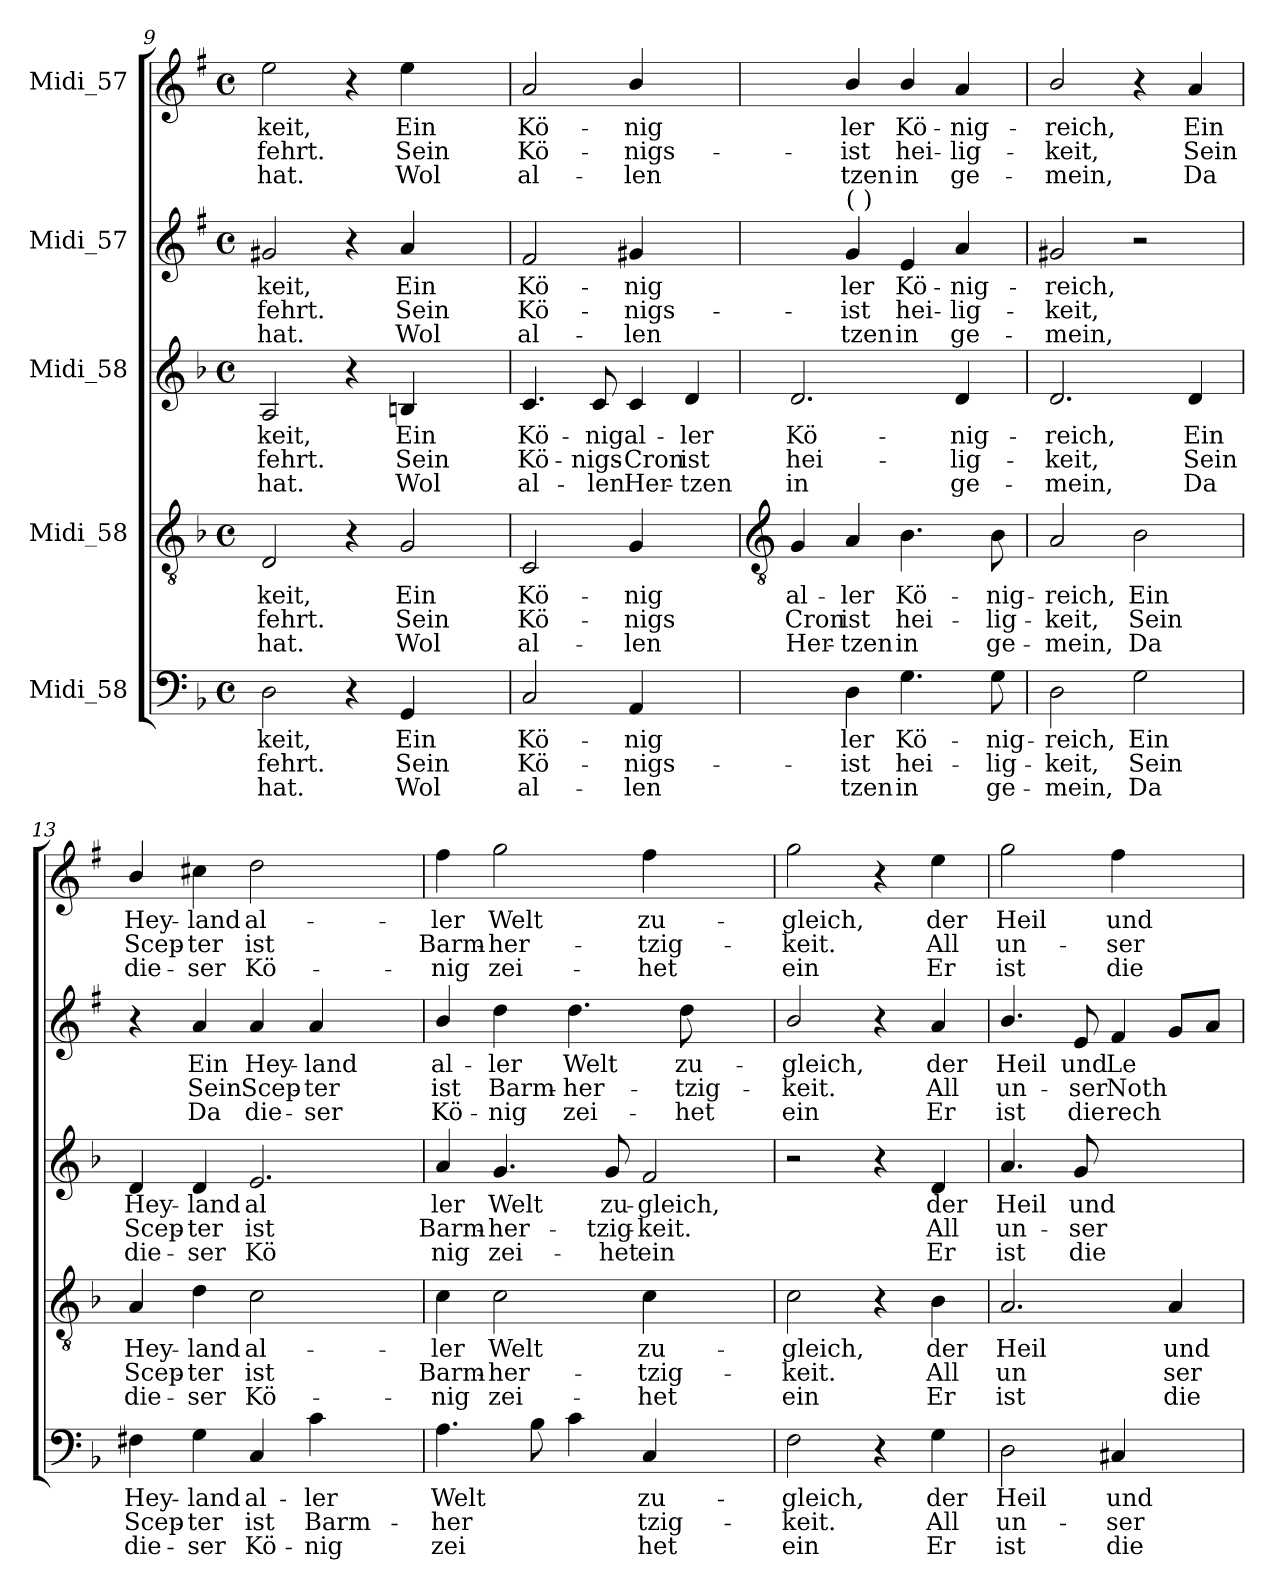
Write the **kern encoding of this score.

**kern	**text	**text	**text	**kern	**text	**text	**text	**kern	**text	**text	**text	**kern	**text	**text	**text	**kern	**text	**text	**text
*part5	*part5	*part5	*part5	*part4	*part4	*part4	*part4	*part3	*part3	*part3	*part3	*part2	*part2	*part2	*part2	*part1	*part1	*part1	*part1
*staff5	*staff5	*staff5	*staff5	*staff4	*staff4	*staff4	*staff4	*staff3	*staff3	*staff3	*staff3	*staff2	*staff2	*staff2	*staff2	*staff1	*staff1	*staff1	*staff1
*I"Midi_58	*	*	*	*I"Midi_58	*	*	*	*I"Midi_58	*	*	*	*I"Midi_57	*	*	*	*I"Midi_57	*	*	*
*clefF4	*	*	*	*clefGv2	*	*	*	*clefG2	*	*	*	*clefG2	*	*	*	*clefG2	*	*	*
*	*	*	*	*	*	*	*	*	*	*	*	*ITrd1c2	*	*	*	*ITrd1c2	*	*	*
*k[b-]	*	*	*	*k[b-]	*	*	*	*k[b-]	*	*	*	*k[b-]	*	*	*	*k[b-]	*	*	*
*F:	*	*	*	*F:	*	*	*	*F:	*	*	*	*F:	*	*	*	*F:	*	*	*
*M4/4	*	*	*	*M4/4	*	*	*	*M4/4	*	*	*	*M4/4	*	*	*	*M4/4	*	*	*
*met(c)	*	*	*	*met(c)	*	*	*	*met(c)	*	*	*	*met(c)	*	*	*	*met(c)	*	*	*
=9	=9	=9	=9	=9	=9	=9	=9	=9	=9	=9	=9	=9	=9	=9	=9	=9	=9	=9	=9
!	!LO:LY:b	!LO:LY:b	!LO:LY:b	!	!LO:LY:b	!LO:LY:b	!LO:LY:b	!	!LO:LY:b	!LO:LY:b	!LO:LY:b	!	!LO:LY:b	!LO:LY:b	!LO:LY:b	!	!LO:LY:b	!LO:LY:b	!LO:LY:b
*	*	*	*	*^	*	*	*	*	*	*	*	*	*	*	*	*	*	*	*
2D\	keit,	fehrt.	hat.	2D/	2D/yy	keit,	fehrt.	hat.	2A/	keit,	fehrt.	hat.	2f#X/	keit,	fehrt.	hat.	2dd\	keit,	fehrt.	hat.
4r	.	.	.	4r	4ryy	.	.	.	4r	.	.	.	4r	.	.	.	4r	.	.	.
!	!LO:LY:b	!LO:LY:b	!LO:LY:b	!	!	!LO:LY:b	!LO:LY:b	!LO:LY:b	!	!LO:LY:b	!LO:LY:b	!LO:LY:b	!	!LO:LY:b	!LO:LY:b	!LO:LY:b	!	!LO:LY:b	!LO:LY:b	!LO:LY:b
4GG/	Ein	Sein	Wol	2G/	2G/yy	Ein	Sein	Wol	4Bn/	Ein	Sein	Wol	4g/	Ein	Sein	Wol	4dd\	Ein	Sein	Wol
4ryy	.	.	.	.	.	.	.	.	4ryy	.	.	.	4ryy	.	.	.	4ryy	.	.	.
=10	=10	=10	=10	=10	=10	=10	=10	=10	=10	=10	=10	=10	=10	=10	=10	=10	=10	=10	=10	=10
!	!LO:LY:b	!LO:LY:b	!LO:LY:b	!	!	!LO:LY:b	!LO:LY:b	!LO:LY:b	!	!LO:LY:b	!LO:LY:b	!LO:LY:b	!	!LO:LY:b	!LO:LY:b	!LO:LY:b	!	!LO:LY:b	!LO:LY:b	!LO:LY:b
2C/	Kö-	-Kö-	-al-	2C/	2C/yy	Kö-	-Kö-	-al-	4.c/	Kö-	-Kö-	-al-	2e/	Kö-	-Kö-	-al-	2g/	Kö-	-Kö-	-al-
!	!	!	!	!	!	!	!	!	!	!LO:LY:b	!LO:LY:b	!LO:LY:b	!	!	!	!	!	!	!	!
.	.	.	.	.	.	.	.	.	8c/	-nig	nigs-	-len	.	.	.	.	.	.	.	.
!	!LO:LY:b	!LO:LY:b	!LO:LY:b	!	!	!LO:LY:b	!LO:LY:b	!LO:LY:b	!	!LO:LY:b	!LO:LY:b	!LO:LY:b	!	!LO:LY:b	!LO:LY:b	!LO:LY:b	!	!LO:LY:b	!LO:LY:b	!LO:LY:b
4AA/	-nig	nigs-	-len	4G/	4G/yy	-nig	nigs	len	4c/	al-	-Cron	Her-	4f#X/	-nig	nigs-	-len	4a/	-nig	nigs-	-len
!	!LO:LY:b	!LO:LY:b	!LO:LY:b	!	!	!	!	!	!	!LO:LY:b	!LO:LY:b	!LO:LY:b	!	!LO:LY:b	!LO:LY:b	!LO:LY:b	!	!LO:LY:b	!LO:LY:b	!LO:LY:b
[4GG/yy	al	Cron	Her	4ryy	4ryy	.	.	.	4d/	-ler	ist	tzen	[4g/yy	al	Cron	Her	[4b-\yy	al	Cron	Her
*	*	*	*	*v	*v	*	*	*	*	*	*	*	*	*	*	*	*	*	*	*
!!LO:LB:g=z
=11	=11	=11	=11	=11	=11	=11	=11	=11	=11	=11	=11	=11	=11	=11	=11	=11	=11	=11	=11
*	*	*	*	*clefGv2	*	*	*	*	*	*	*	*	*	*	*	*	*	*	*
*	*	*	*	*^	*	*	*	*	*	*	*	*	*	*	*	*	*	*	*
!	!	!	!	!	!	!LO:LY:b	!LO:LY:b	!LO:LY:b	!	!LO:LY:b	!LO:LY:b	!LO:LY:b	!	!	!	!	!	!	!	!
*	*	*	*	*v	*v	*	*	*	*	*	*	*	*	*	*	*	*	*	*	*
4GGyy]	.	.	.	4G/	al-	-Cron	Her-	2.d/	Kö-	-hei-	-in	4gyy]	.	.	.	4b-yy]	.	.	.
!	!	!	!	!	!	!	!	!	!	!	!	!LO:TX:a:t=(  )	!	!	!	!	!	!	!
!	!LO:LY:b	!LO:LY:b	!LO:LY:b	!	!LO:LY:b	!LO:LY:b	!LO:LY:b	!	!	!	!	!	!LO:LY:b	!LO:LY:b	!LO:LY:b	!	!LO:LY:b	!LO:LY:b	!LO:LY:b
4D\	ler	ist	tzen	4A/	-ler	ist	tzen	.	.	.	.	4f/	ler	ist	tzen	4a/	ler	ist	tzen
!	!LO:LY:b	!LO:LY:b	!LO:LY:b	!	!LO:LY:b	!LO:LY:b	!LO:LY:b	!	!	!	!	!	!LO:LY:b	!LO:LY:b	!LO:LY:b	!	!LO:LY:b	!LO:LY:b	!LO:LY:b
4.G\	Kö-	-hei-	-in	4.B-\	Kö-	-hei-	-in	.	.	.	.	4d/	Kö-	-hei-	-in	4a/	Kö-	-hei-	-in
!	!	!	!	!	!	!	!	!	!LO:LY:b	!LO:LY:b	!LO:LY:b	!	!LO:LY:b	!LO:LY:b	!LO:LY:b	!	!LO:LY:b	!LO:LY:b	!LO:LY:b
.	.	.	.	.	.	.	.	4d/	nig-	-lig-	-ge-	4g/	nig-	-lig-	-ge-	4g/	nig-	-lig-	-ge-
!	!LO:LY:b	!LO:LY:b	!LO:LY:b	!	!LO:LY:b	!LO:LY:b	!LO:LY:b	!	!	!	!	!	!	!	!	!	!	!	!
8G\	nig-	-lig-	-ge-	8B-\	nig-	-lig-	-ge-	.	.	.	.	.	.	.	.	.	.	.	.
=12	=12	=12	=12	=12	=12	=12	=12	=12	=12	=12	=12	=12	=12	=12	=12	=12	=12	=12	=12
!	!LO:LY:b	!LO:LY:b	!LO:LY:b	!	!LO:LY:b	!LO:LY:b	!LO:LY:b	!	!LO:LY:b	!LO:LY:b	!LO:LY:b	!	!LO:LY:b	!LO:LY:b	!LO:LY:b	!	!LO:LY:b	!LO:LY:b	!LO:LY:b
2D\	-reich,	keit,	mein,	2A/	-reich,	keit,	mein,	2.d/	-reich,	keit,	mein,	2f#X/	-reich,	keit,	mein,	2a/	-reich,	keit,	mein,
!	!LO:LY:b	!LO:LY:b	!LO:LY:b	!	!LO:LY:b	!LO:LY:b	!LO:LY:b	!	!	!	!	!	!	!	!	!	!	!	!
2G\	Ein	Sein	Da	2B-\	Ein	Sein	Da	.	.	.	.	2r	.	.	.	4r	.	.	.
!	!	!	!	!	!	!	!	!	!LO:LY:b	!LO:LY:b	!LO:LY:b	!	!	!	!	!	!LO:LY:b	!LO:LY:b	!LO:LY:b
.	.	.	.	.	.	.	.	4d/	Ein	Sein	Da	.	.	.	.	4g/	Ein	Sein	Da
=13	=13	=13	=13	=13	=13	=13	=13	=13	=13	=13	=13	=13	=13	=13	=13	=13	=13	=13	=13
!	!LO:LY:b	!LO:LY:b	!LO:LY:b	!	!LO:LY:b	!LO:LY:b	!LO:LY:b	!	!LO:LY:b	!LO:LY:b	!LO:LY:b	!	!	!	!	!	!LO:LY:b	!LO:LY:b	!LO:LY:b
4F#X\	Hey-	-Scep-	-die-	4A/	Hey-	-Scep-	-die-	4d/	Hey-	-Scep-	-die-	4r	.	.	.	4a/	Hey-	-Scep-	-die-
!	!LO:LY:b	!LO:LY:b	!LO:LY:b	!	!LO:LY:b	!LO:LY:b	!LO:LY:b	!	!LO:LY:b	!LO:LY:b	!LO:LY:b	!	!LO:LY:b	!LO:LY:b	!LO:LY:b	!	!LO:LY:b	!LO:LY:b	!LO:LY:b
4G\	-land	ter	ser	4d\	-land	ter	ser	4d/	-land	ter	ser	4g/	Ein	Sein	Da	4bn\	-land	ter	ser
!	!LO:LY:b	!LO:LY:b	!LO:LY:b	!	!LO:LY:b	!LO:LY:b	!LO:LY:b	!	!LO:LY:b	!LO:LY:b	!LO:LY:b	!	!LO:LY:b	!LO:LY:b	!LO:LY:b	!	!LO:LY:b	!LO:LY:b	!LO:LY:b
4C/	al-	-ist	Kö-	2c\	al-	-ist	Kö-	2.e/	al	ist	Kö	4g/	Hey-	-Scep-	-die-	2cc\	al-	-ist	Kö-
!	!LO:LY:b	!LO:LY:b	!LO:LY:b	!	!	!	!	!	!	!	!	!	!LO:LY:b	!LO:LY:b	!LO:LY:b	!	!	!	!
4c\	-ler	Barm-	-nig	.	.	.	.	.	.	.	.	4g/	-land	ter	ser	.	.	.	.
4ryy	.	.	.	4ryy	.	.	.	.	.	.	.	4ryy	.	.	.	4ryy	.	.	.
=14	=14	=14	=14	=14	=14	=14	=14	=14	=14	=14	=14	=14	=14	=14	=14	=14	=14	=14	=14
!	!LO:LY:b	!LO:LY:b	!LO:LY:b	!	!LO:LY:b	!LO:LY:b	!LO:LY:b	!	!LO:LY:b	!LO:LY:b	!LO:LY:b	!	!LO:LY:b	!LO:LY:b	!LO:LY:b	!	!LO:LY:b	!LO:LY:b	!LO:LY:b
4.A\	Welt	her	zei	4c\	-ler	Barm-	-nig	4a/	ler	Barm-	-nig	4a/	al-	-ist	Kö-	4ee\	-ler	Barm-	-nig
!	!	!	!	!	!LO:LY:b	!LO:LY:b	!LO:LY:b	!	!LO:LY:b	!LO:LY:b	!LO:LY:b	!	!LO:LY:b	!LO:LY:b	!LO:LY:b	!	!LO:LY:b	!LO:LY:b	!LO:LY:b
.	.	.	.	2c\	Welt	her-	-zei-	4.g/	Welt	her-	-zei-	4cc\	-ler	Barm-	-nig	2ff\	Welt	her-	-zei-
8B-\	.	.	.	.	.	.	.	.	.	.	.	.	.	.	.	.	.	.	.
!	!	!	!	!	!	!	!	!	!	!	!	!	!LO:LY:b	!LO:LY:b	!LO:LY:b	!	!	!	!
4c\	.	.	.	.	.	.	.	.	.	.	.	4.cc\	Welt	her-	-zei-	.	.	.	.
!	!	!	!	!	!	!	!	!	!LO:LY:b	!LO:LY:b	!LO:LY:b	!	!	!	!	!	!	!	!
.	.	.	.	.	.	.	.	8g/	-zu-	-tzig-	-het	.	.	.	.	.	.	.	.
!	!LO:LY:b	!LO:LY:b	!LO:LY:b	!	!LO:LY:b	!LO:LY:b	!LO:LY:b	!	!LO:LY:b	!LO:LY:b	!LO:LY:b	!	!	!	!	!	!LO:LY:b	!LO:LY:b	!LO:LY:b
4C/	zu-	-tzig-	-het	4c\	-zu-	-tzig-	-het	2f/	gleich,	keit.	ein	.	.	.	.	4ee\	-zu-	-tzig-	-het
!	!	!	!	!	!	!	!	!	!	!	!	!	!LO:LY:b	!LO:LY:b	!LO:LY:b	!	!	!	!
.	.	.	.	.	.	.	.	.	.	.	.	8cc\	-zu-	-tzig-	-het	.	.	.	.
4ryy	.	.	.	4ryy	.	.	.	.	.	.	.	4ryy	.	.	.	4ryy	.	.	.
=15	=15	=15	=15	=15	=15	=15	=15	=15	=15	=15	=15	=15	=15	=15	=15	=15	=15	=15	=15
!	!LO:LY:b	!LO:LY:b	!LO:LY:b	!	!LO:LY:b	!LO:LY:b	!LO:LY:b	!	!	!	!	!	!LO:LY:b	!LO:LY:b	!LO:LY:b	!	!LO:LY:b	!LO:LY:b	!LO:LY:b
2F\	gleich,	keit.	ein	2c\	gleich,	keit.	ein	2r	.	.	.	2a/	gleich,	keit.	ein	2ff\	gleich,	keit.	ein
4r	.	.	.	4r	.	.	.	4r	.	.	.	4r	.	.	.	4r	.	.	.
!	!LO:LY:b	!LO:LY:b	!LO:LY:b	!	!LO:LY:b	!LO:LY:b	!LO:LY:b	!	!LO:LY:b	!LO:LY:b	!LO:LY:b	!	!LO:LY:b	!LO:LY:b	!LO:LY:b	!	!LO:LY:b	!LO:LY:b	!LO:LY:b
4G\	der	All	Er	4B-\	der	All	Er	4d/	der	All	Er	4g/	der	All	Er	4dd\	der	All	Er
=16	=16	=16	=16	=16	=16	=16	=16	=16	=16	=16	=16	=16	=16	=16	=16	=16	=16	=16	=16
!	!LO:LY:b	!LO:LY:b	!LO:LY:b	!	!LO:LY:b	!LO:LY:b	!LO:LY:b	!	!LO:LY:b	!LO:LY:b	!LO:LY:b	!	!LO:LY:b	!LO:LY:b	!LO:LY:b	!	!LO:LY:b	!LO:LY:b	!LO:LY:b
2D\	Heil	un-	-ist	2.A/	Heil	un	ist	4.a/	Heil	un-	-ist	4.a/	Heil	un-	-ist	2ff\	Heil	un-	-ist
!	!	!	!	!	!	!	!	!	!LO:LY:b	!LO:LY:b	!LO:LY:b	!	!LO:LY:b	!LO:LY:b	!LO:LY:b	!	!	!	!
.	.	.	.	.	.	.	.	8g/	und	ser	die	8d/	und	ser	die	.	.	.	.
!	!LO:LY:b	!LO:LY:b	!LO:LY:b	!	!	!	!	!	!	!	!	!	!LO:LY:b	!LO:LY:b	!LO:LY:b	!	!LO:LY:b	!LO:LY:b	!LO:LY:b
4C#X/	und	ser	die	.	.	.	.	2ryy	.	.	.	4e/	Le	Noth	rech	4ee\	und	ser	die
!	!LO:LY:b	!LO:LY:b	!LO:LY:b	!	!LO:LY:b	!LO:LY:b	!LO:LY:b	!	!	!	!	!	!	!	!	!	!LO:LY:b	!LO:LY:b	!LO:LY:b
[4D\yy	Le	Noth	rech	4A/	und	ser	die	.	.	.	.	8f/L	.	.	.	[4dd\yy	Le	Noth	rech-
.	.	.	.	.	.	.	.	.	.	.	.	8g/J	.	.	.	.	.	.	.
=	=	=	=	=	=	=	=	=	=	=	=	=	=	=	=	=	=	=	=
*-	*-	*-	*-	*-	*-	*-	*-	*-	*-	*-	*-	*-	*-	*-	*-	*-	*-	*-	*-
